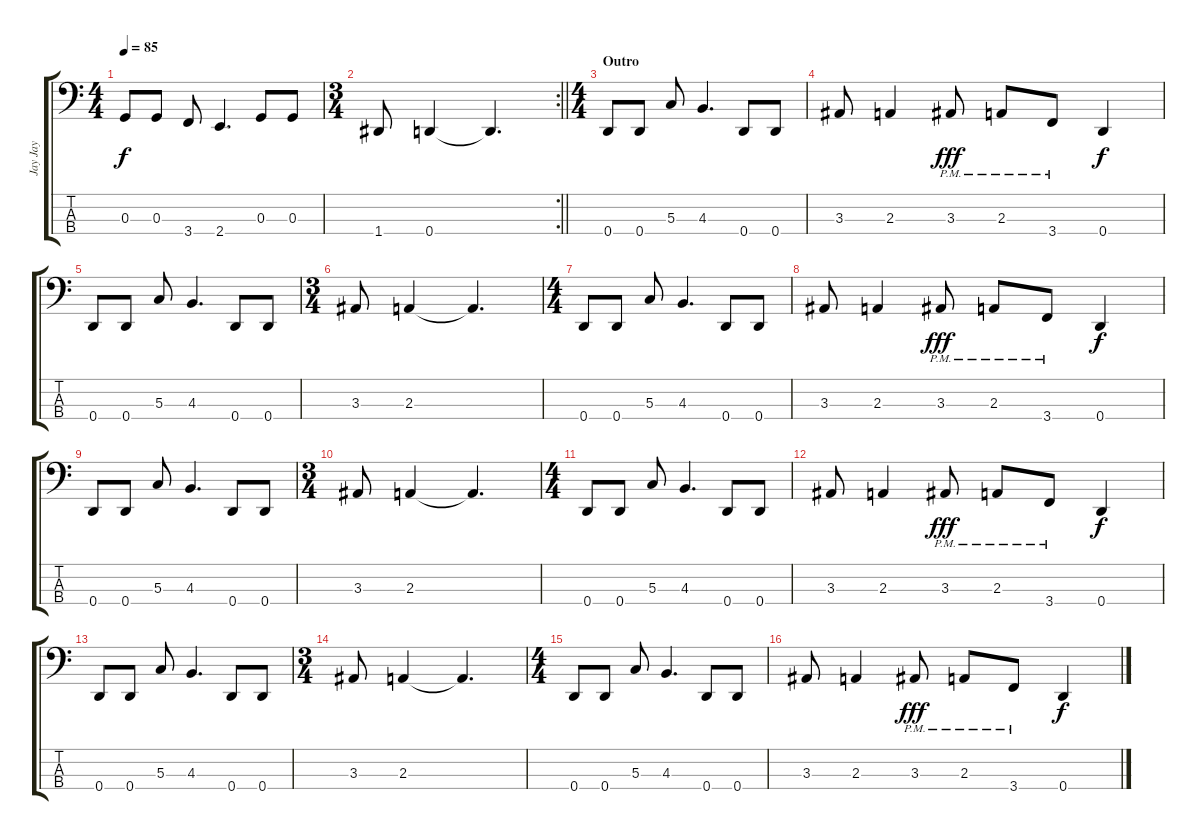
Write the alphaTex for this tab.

\track ("Jay Jay" "Jay Jay") {instrument electricbasspick}
\staff {score tabs}
\tuning (F2 C2 G1 D1) {hide}
\ts (4 4)
\tempo 85
\clef f4
\ks c
0.3.8{dy f} 0.3.8 3.4.8 2.4.4{d} 0.3.8 0.3.8 |
\rc 2
\ts (3 4)
\barLineRight lightlight
1.4.8 0.4.4 0.4{t}.4{d} |
\ts (4 4)
\section ("" "Outro")
0.4.8 0.4.8 5.3.8 4.3.4{d} 0.4.8 0.4.8 |
3.3.8 2.3.4 3.3{pm}.8{dy fff} 2.3{pm}.8 3.4{pm}.8 0.4.4{dy f} |
0.4.8 0.4.8 5.3.8 4.3.4{d} 0.4.8 0.4.8 |
\ts (3 4)
3.3.8 2.3.4 2.3{t}.4{d} |
\ts (4 4)
0.4.8 0.4.8 5.3.8 4.3.4{d} 0.4.8 0.4.8 |
3.3.8 2.3.4 3.3{pm}.8{dy fff} 2.3{pm}.8 3.4{pm}.8 0.4.4{dy f} |
0.4.8 0.4.8 5.3.8 4.3.4{d} 0.4.8 0.4.8 |
\ts (3 4)
3.3.8 2.3.4 2.3{t}.4{d} |
\ts (4 4)
0.4.8 0.4.8 5.3.8 4.3.4{d} 0.4.8 0.4.8 |
3.3.8 2.3.4 3.3{pm}.8{dy fff} 2.3{pm}.8 3.4{pm}.8 0.4.4{dy f} |
0.4.8 0.4.8 5.3.8 4.3.4{d} 0.4.8 0.4.8 |
\ts (3 4)
3.3.8 2.3.4 2.3{t}.4{d} |
\ts (4 4)
0.4.8 0.4.8 5.3.8 4.3.4{d} 0.4.8 0.4.8 |
3.3.8 2.3.4 3.3{pm}.8{dy fff} 2.3{pm}.8 3.4{pm}.8 0.4.4{dy f}
